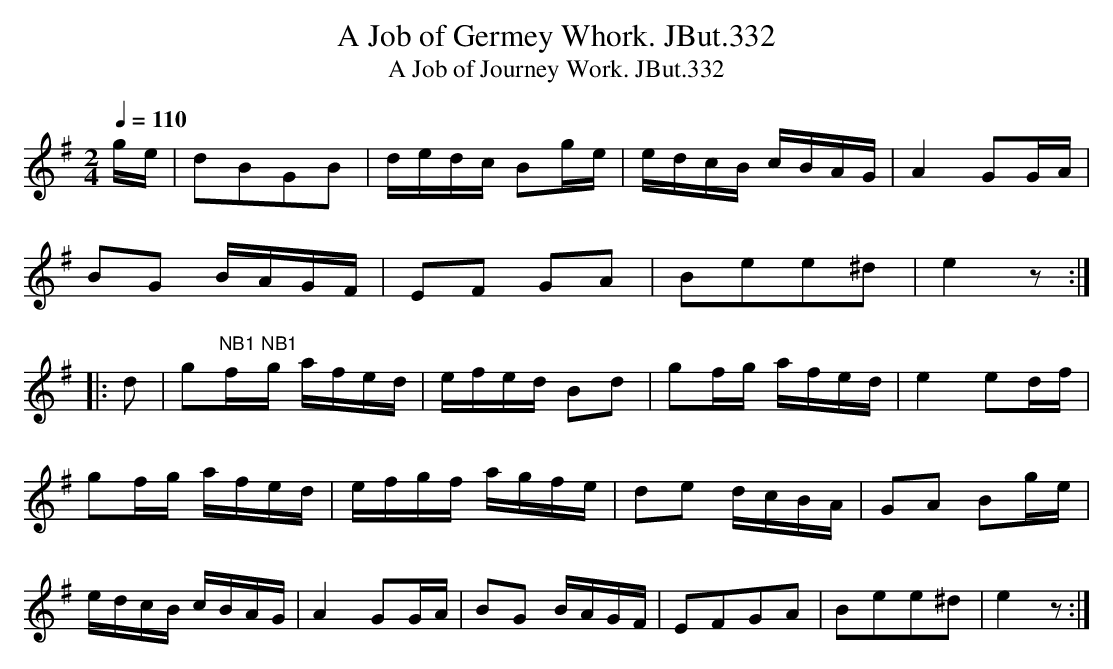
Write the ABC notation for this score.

X:1
T:Job of Germey Whork. JBut.332, A
T:Job of Journey Work. JBut.332, A
M:2/4
L:1/16
Q:1/4=110
K:G
ge|d2B2G2B2|dedc B2ge|edcB cBAG|A4 G2GA|
B2G2 BAGF|E2F2 G2A2|B2e2e2^d2|e4 z2:|
|:d2|g2"NB1"f"NB1"g afed|efed B2d2|g2fg afed|e4 e2df|
g2fg afed|efgf agfe|d2e2 dcBA|G2A2 B2ge|
edcB cBAG|A4 G2GA|B2G2 BAGF|E2F2G2A2|B2e2e2^d2|e4 z2:|
